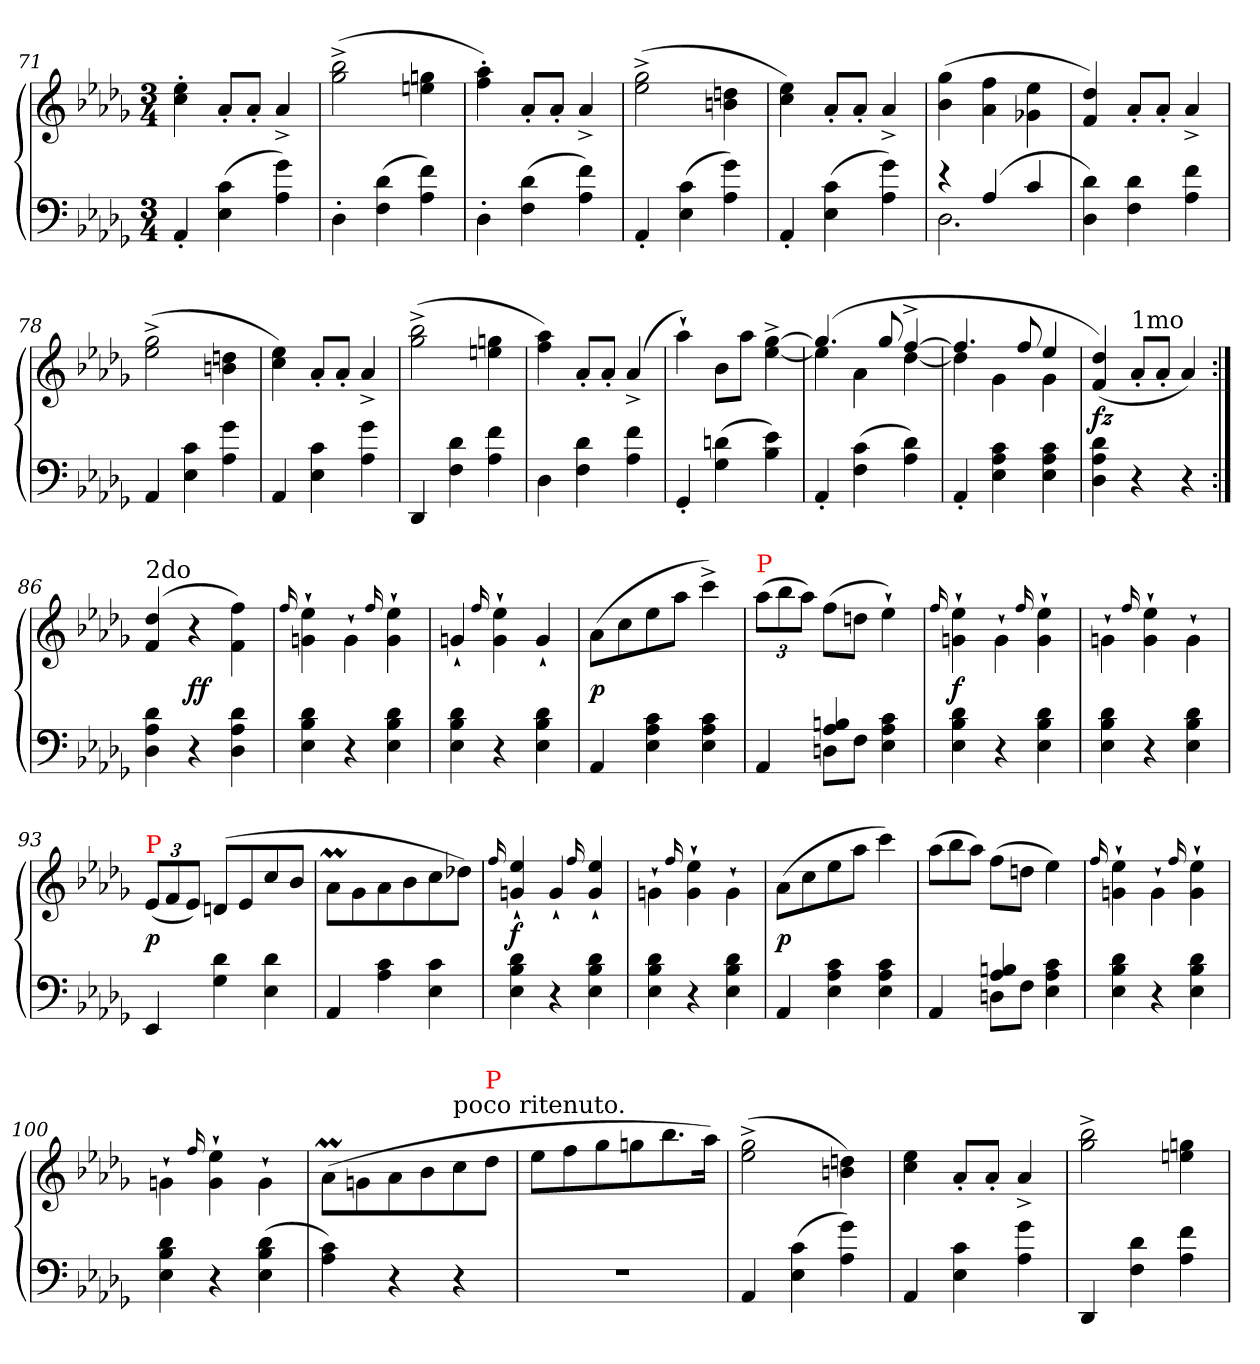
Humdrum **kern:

**kern	**kern	**dynam
*part1	*part1	*part1
*staff2	*staff1	*staff1/2
*clefF4	*clefG2	*
*k[b-e-a-d-g-]	*k[b-e-a-d-g-]	*
*M3/4	*M3/4	*
=71	=71	=71
4AA-'	4ee-' 4cc'	.
(4c 4E-	8a-'L	.
.	8a-'J	.
4g- 4A-)	4a-^	.
=72	=72	=72
4D-'	(2bb-^< 2gg-^<	.
(4d- 4F	.	.
4f 4A-)	4ggn 4een	.
=73	=73	=73
4D-'	4aa-' 4ff')	.
(4d- 4F	8a-'L	.
.	8a-'J	.
4f 4A-)	4a-^	.
=74	=74	=74
4AA-'	(2gg-^< 2ee-^<	.
(4c 4E-	.	.
4g- 4A-)	4ddn 4bn	.
=75	=75	=75
4AA-'	4ee- 4cc)	.
(4c 4E-	8a-'L	.
.	8a-'J	.
4g- 4A-)	4a-^	.
=76	=76	=76
*^	*	*
4re	2.D-	(4gg- 4b-	.
(<4A-	.	4ff 4a-	.
4c	.	4ee- 4g-X	.
*v	*v	*	*
=77	=77	=77
4d- 4D-)	4dd- 4f)	.
4d- 4F	8a-'L	.
.	8a-'J	.
4f 4A-	4a-^	.
=78	=78	=78
4AA-	(2gg-^< 2ee-^<	.
4c 4E-	.	.
4g- 4A-	4ddn 4bn	.
=79	=79	=79
4AA-	4ee- 4cc)	.
4c 4E-	8a-'L	.
.	8a-'J	.
4g- 4A-	4a-^	.
=80	=80	=80
4DD-	(2bb-^< 2gg-^<	.
4d- 4F	.	.
4f 4A-	4ggn 4een	.
=81	=81	=81
4D-	4aa- 4ff)	.
4d- 4F	8a-'L	.
.	8a-'J	.
4f 4A-	(>4a-^	.
=82	=82	=82
4GG-'	4aa-`)	.
(4dn 4G-	8b-L	.
.	8aa-J	.
4e- 4B-)	[4gg-^ [4ee-^	.
=83	=83	=83
*	*^	*
4AA-'	(4.gg-]	4ee-]	.
(4c 4F	.	4a-	.
.	8gg-	.	.
4d- 4A-)	[4ff^	[4dd-	.
=84	=84	=84	=84
4AA-'	4.ff]	4dd-]	.
4c 4A- 4E-	.	4g-	.
.	8ff	.	.
4c 4A- 4E-	4ee-	4g-	.
*	*v	*v	*
=85	=85	=85
4d- 4A- 4D-	(>4dd- 4f)	fz
!	!LO:TX:a:t=1mo	!
4r	8a-'L	.
.	8a-'J	.
4r	4a-)	.
=86:|!	=86:|!	=86:|!
!	!LO:TX:a:t=2do	!
4d- 4A- 4D-	(4dd- 4f	.
4r	4r	ff
4d- 4A- 4D-	4ff 4f)	.
=87	=87	=87
.	16qqff/	.
4d- 4B- 4E-	4ee-` 4gn`	.
4r	4g`\	.
.	16qqff/	.
4d- 4B- 4E-	4ee-` 4g`	.
=88	=88	=88
4d- 4B- 4E-	4gn`	.
.	16qqff/	.
4r	4ee-` 4g`	.
4d- 4B- 4E-	4g`	.
=89	=89	=89
4AA-	(8a-L	p
.	8cc	.
4c 4A- 4E-	8ee-	.
.	8aa-J	.
4c 4A- 4E-	4ccc^<)	.
=90	=90	=90
*^	*	*
*	*	*Xbrackettup	*
!	!	!LO:TX:a:color=red:t=P	!
4ryy	4AA-/	(12aa-L	.
.	.	12bb-	.
.	.	12aa-J)	.
4Bn 4A-	8DnL	(8ffL	.
.	8FJ	8ddnJ	.
4ryy	4c 4A- 4E-	4ee-`)	.
*v	*v	*	*
=91	=91	=91
.	16qqff/	.
4d- 4B- 4E-	4ee-` 4gn`	f
4r	4g`\	.
.	16qqff/	.
4d- 4B- 4E-	4ee-` 4g`	.
=92	=92	=92
4d- 4B- 4E-	4gn`\	.
.	16qqff/	.
4r	4ee-` 4g`	.
4d- 4B- 4E-	4g`\	.
=93	=93	=93
!	!LO:TX:a:color=red:t=P	!
4EE-	(<12e-L	p
.	12f	.
.	12e-J)	.
4d- 4G-	(>8dnL	.
.	8e-	.
4d- 4E-	8cc	.
.	8b-J	.
=94	=94	=94
4AA-	8a-ML	.
.	8g-	.
4c 4A-	8a-	.
.	8b-	.
4c 4E-	8cc	.
.	8dd-XJ)	.
=95	=95	=95
.	16qqff/	.
4d- 4B- 4E-	4ee-`/ 4gn`/	f
4r	4g`/	.
.	16qqff/	.
4d- 4B- 4E-	4ee-`/ 4g`/	.
=96	=96	=96
4d- 4B- 4E-	4gn`\	.
.	16qqff/	.
4r	4ee-` 4g`	.
4d- 4B- 4E-	4g`\	.
=97	=97	=97
4AA-	(8a-L	p
.	8cc	.
4c 4A- 4E-	8ee-	.
.	8aa-J	.
4c 4A- 4E-	4ccc)	.
=98	=98	=98
*^	*	*
*	*	*Xtuplet	*
4ryy	4AA-	(12aa-L	.
.	.	12bb-	.
.	.	12aa-J)	.
4Bn 4A-	8DnL	(8ffL	.
.	8FJ	8ddnJ	.
4ryy	4c 4A- 4E-	4ee-)	.
*v	*v	*	*
=99	=99	=99
.	16qqff/	.
4d- 4B- 4E-	4ee-` 4gn`	.
4r	4g`\	.
.	16qqff/	.
4d- 4B- 4E-	4ee-` 4g`	.
=100	=100	=100
4d- 4B- 4E-	4gn`\	.
.	16qqff/	.
4r	4ee-` 4g`	.
(4d- 4B- 4E-	4g`\	.
=101	=101	=101
4c 4A-)	(<8a-ML	.
.	8gn	.
4r	8a-	.
.	8b-	.
!	!LO:TX:a:t=poco ritenuto.	!
4r	8cc	.
!	!LO:TX:a:color=red:t=P	!
.	8dd-J	.
=102	=102	=102
2.rF	8ee-L	.
.	8ff	.
.	8gg-	.
.	8ggn	.
.	8.bb-	.
.	16aa-Jk)	.
=103	=103	=103
4AA-	(2gg-^< 2ee-^<	.
(4c 4E-	.	.
4g- 4A-)	4ddn 4bn)	.
=104	=104	=104
4AA-	4ee- 4cc	.
4c 4E-	8a-'L	.
.	8a-'J	.
4g- 4A-	4a-^	.
=105	=105	=105
4DD-	2bb-^< 2gg-^<	.
4d- 4F	.	.
4f 4A-	4ggn 4een	.
=	=	=
*-	*-	*-
